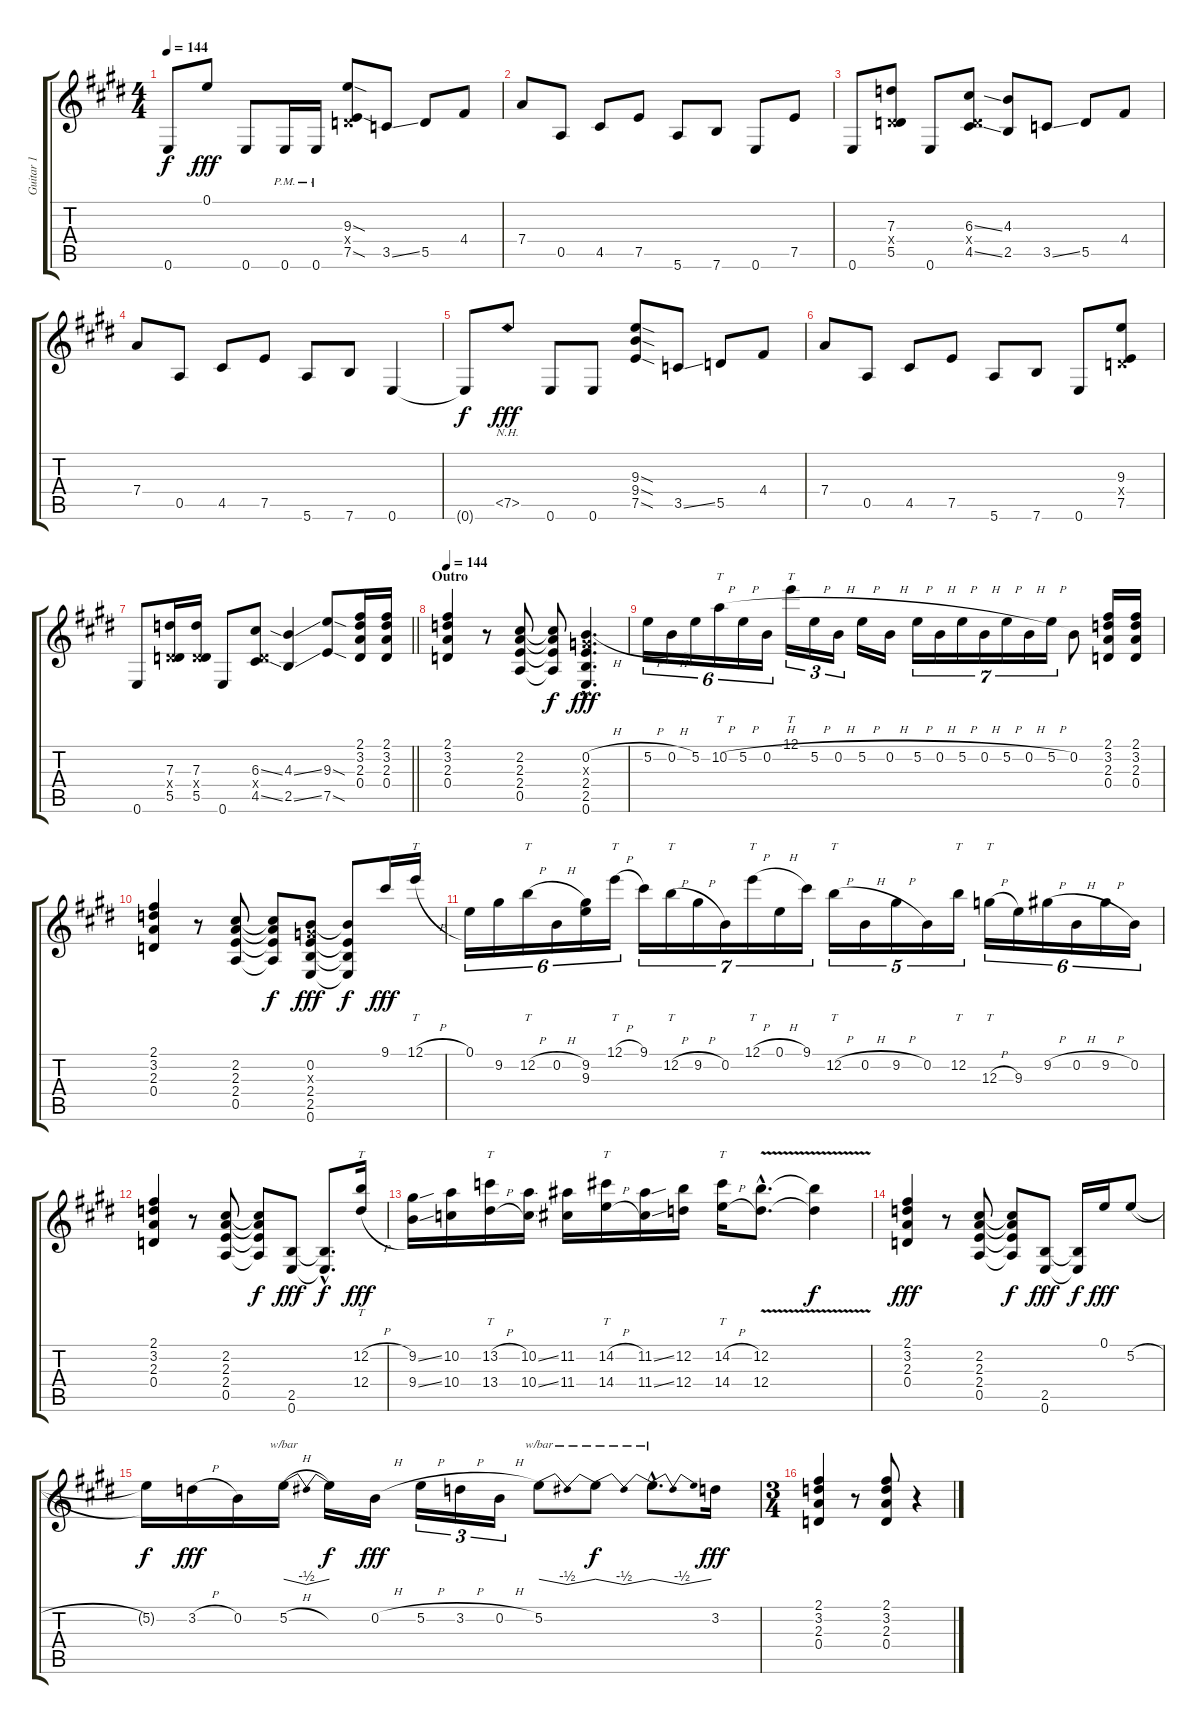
\track ("Guitar 1" "Guitar 1") {instrument overdrivenguitar}
\staff {score tabs}
\tuning (E4 B3 G3 D3 A2 E2) {hide}
\ts (4 4)
\tempo 144
\clef g2
\ks e
0.6{t}.8{dy f} 0.1.8{dy fff} 0.6.8 0.6{pm}.16 0.6{pm}.16 (9.3{sod} 0.4{x} 7.5{sod}).8 3.5{ss}.8 5.5.8 4.4.8 |
7.4.8 0.5.8 4.5.8 7.5.8 5.6.8 7.6.8 0.6.8 7.5.8 |
0.6.8 (7.3 0.4{x} 5.5).8 0.6.8 (6.3{ss} 0.4{x} 4.5{ss}).8 (4.3 2.5).8 3.5{ss}.8 5.5.8 4.4.8 |
7.4.8 0.5.8 4.5.8 7.5.8 5.6.8 7.6.8 0.6.4 |
0.6{t}.8{dy f} 7.5{nh}.8{dy fff} 0.6.8 0.6.8 (9.3{sod} 9.4{sod} 7.5{sod}).8 3.5{ss}.8 5.5.8 4.4.8 |
7.4.8 0.5.8 4.5.8 7.5.8 5.6.8 7.6.8 0.6.8 (9.3 0.4{x} 7.5).8 |
\barLineRight lightlight
0.6.8 (7.3 0.4{x} 5.5).16 (7.3 0.4{x} 5.5).16 0.6.8 (6.3{ss} 0.4{x} 4.5{ss}).8 (4.3{ss} 2.5{ss}).4 (9.3{sod} 7.5{sod}).8 (2.1 3.2 2.3 0.4).16 (2.1 3.2 2.3 0.4).16 |
\section ("" "Outro")
\tempo 144
(2.1 3.2 2.3 0.4).4 r.8 (2.2 2.3 2.4 0.5).8 (2.2{t} 2.3{t} 2.4{t} 0.5{t}).8{dy f} (0.2{h hac} 0.3{hac x} 2.4{hac} 2.5{hac} 0.6{hac}).4{d dy fff} |
5.2{h}.16{tu (6 4)} 0.2{h}.16{tu (6 4)} 5.2.16{tu (6 4)} 10.2{h}.16{tt tu (6 4)} 5.2{h}.16{tu (6 4)} 0.2{h}.16{tu (6 4)} 12.1.16{tt tu (3 2)} 5.2{h}.16{tu (3 2)} 0.2{h}.16{tu (3 2)} 5.2{h}.16 0.2{h}.16 5.2{h}.16{tu (7 4)} 0.2{h}.16{tu (7 4)} 5.2{h}.16{tu (7 4)} 0.2{h}.16{tu (7 4)} 5.2{h}.16{tu (7 4)} 0.2{h}.16{tu (7 4)} 5.2{h}.16{tu (7 4)} 0.2.8 (2.1 3.2 2.3 0.4).16 (2.1 3.2 2.3 0.4).16 |
(2.1 3.2 2.3 0.4).4 r.8 (2.2 2.3 2.4 0.5).8 (2.2{t} 2.3{t} 2.4{t} 0.5{t}).8{dy f} (0.2 0.3{x} 2.4 2.5 0.6).8{dy fff} (0.2{t} 2.4{t} 2.5{t} 0.6{t}).8{dy f} 9.1.16{dy fff} 12.1{h}.16{tt} |
0.1.16{tu (6 4)} 9.2.16{tu (6 4)} 12.2{h}.16{tt tu (6 4)} 0.2{h}.16{tu (6 4)} (9.2 9.3).16{tu (6 4)} 12.1{h}.16{tt tu (6 4)} 9.1.16{tu (7 4)} 12.2{h}.16{tt tu (7 4)} 9.2{h}.16{tu (7 4)} 0.2.16{tu (7 4)} 12.1{h}.16{tt tu (7 4)} 0.1{h}.16{tu (7 4)} 9.1.16{tu (7 4)} 12.2{h}.16{tt tu (5 4)} 0.2{h}.16{tu (5 4)} 9.2{h}.16{tu (5 4)} 0.2.16{tu (5 4)} 12.2.16{tt tu (5 4)} 12.3{h}.16{tt tu (6 4)} 9.3.16{tu (6 4)} 9.2{h}.16{tu (6 4)} 0.2{h}.16{tu (6 4)} 9.2{h}.16{tu (6 4)} 0.2.16{tu (6 4)} |
(2.1 3.2 2.3 0.4).4 r.8 (2.2 2.3 2.4 0.5).8 (2.2{t} 2.3{t} 2.4{t} 0.5{t}).8{dy f} (2.5 0.6).8{dy fff} (2.5{hac t} 0.6{hac t}).8{d dy f} (12.2{h} 12.4{h}).16{tt dy fff} |
(9.2{ss} 9.4{ss}).16 (10.2 10.4).16 (13.2{h} 13.4{h}).16{tt} (10.2{ss} 10.4{ss}).16 (11.2 11.4).16 (14.2{h} 14.4{h}).16{tt} (11.2{ss} 11.4{ss}).16 (12.2 12.4).16 (14.2{h} 14.4{h}).16{tt} (12.2{v hac} 12.4{v hac}).8{d} (12.2{t} 12.4{t}).4{dy f} |
(2.1 3.2 2.3 0.4).4{dy fff} r.8 (2.2 2.3 2.4 0.5).8 (2.2{t} 2.3{t} 2.4{t} 0.5{t}).8{dy f} (2.5 0.6).8{dy fff} (2.5{t} 0.6{t}).16{dy f} 0.1.16{dy fff} 5.2{h}.8 |
5.2{t}.16{dy f} 3.2{h}.16{dy fff} 0.2.16 5.2{h}.16{tbe (dip default 0 0 30 -2 60 0)} 5.2{t}.16{dy f} 0.2{h}.16{dy fff} 5.2{h}.16{tu (3 2)} 3.2{h}.16{tu (3 2)} 0.2{h}.16{tu (3 2)} 5.2.8{tbe (dip default 0 0 30 -2 60 0)} 5.2{t}.8{tbe (dip default 0 0 30 -2 60 0) dy f} 5.2{hac t}.8{d tbe (dip default 0 0 30 -2 60 0)} 3.2.16{dy fff} |
\ts (3 4)
(2.1 3.2 2.3 0.4).4 r.8 (2.1 3.2 2.3 0.4).8 r.4
